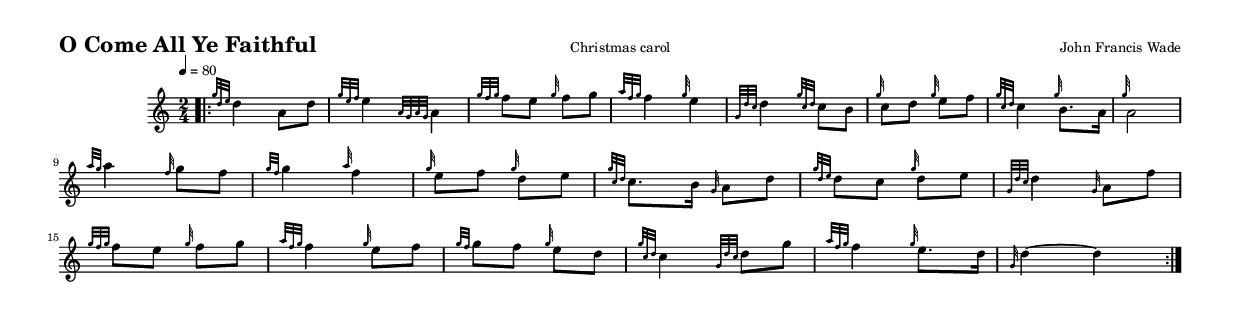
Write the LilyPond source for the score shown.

\version "2.22.1"

% When ready to include in collection:	
%	1. Comment out top section with \Include file(s)
%					
%	2. \midi section if present.
%	3. Option to comment out "meter" from title e.g. if first tune following
%	   section title.
                                    
%Comment out from here
%
\include "bagpipe.ly" %(default Lilypond formats)
\include "../Includes/BP_format_portrait.ily" 	

%to here..........................................................
%}

\score {

    \new Staff  {
    \time 2/4	
    \tempo 4 = 80	
    \hideKeySignature
    \bar ".|:"
    		
    % Part 1
    \repeat volta 2 {
      \dbld d4 a8 d \dble e4 \birl a
      \dblf f8 e \grg f g \tdblf f4 \grg e
      \thrwd d4 \dblc c8 b \grg c d \grg e f
      \dblc c4 \grg b8. a16 \grg a2
      \break

      \dblA A4 \grf g8 f \dblg g4 \grA f
      \grg e8 f \grg d e \dblc c8. b16 \grG a8 d
      \dbld d8 c \grg d e \thrwd d4 \grG a8 f
      \break

      \dblf f8 e \grg f g \tdblf f4 \grg e8 f
      \dblg g8 f \grg e d \dblc c4 \thrwd d8 g
      \tdblf f4 \grg e8. d16 \grG d4 ~ d4
    } %end repeat

    } %end staff
    
  \header {
    meter = "Christmas carol"
    piece = "O Come All Ye Faithful"
    subtitle = "Adeste Fidelis"
    composer = "John Francis Wade"
  }

% \midi {} %Generation of midi files option.

}%end score
